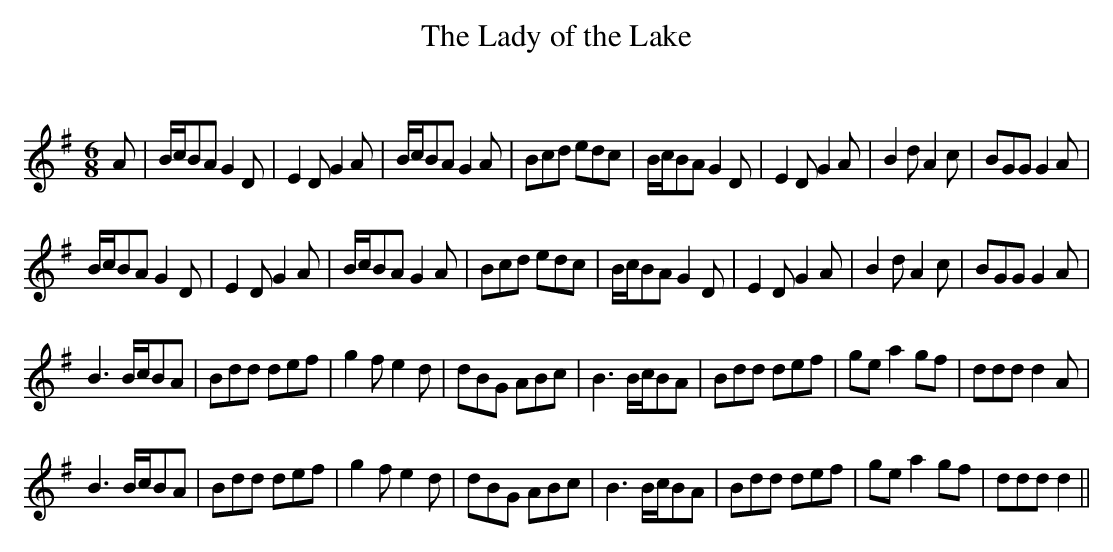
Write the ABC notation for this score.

X:1
T: The Lady of the Lake
C:
Q:180
K:G
M:6/8
L:1/16
A2|BcB2A2 G4D2|E4D2 G4A2|BcB2A2 G4A2|B2c2d2 e2d2c2|BcB2A2 G4D2|E4D2 G4A2|B4d2 A4c2|B2G2G2 G4A2|
BcB2A2 G4D2|E4D2 G4A2|BcB2A2 G4A2|B2c2d2 e2d2c2|BcB2A2 G4D2|E4D2 G4A2|B4d2 A4c2|B2G2G2 G4A2|
B6 BcB2A2|B2d2d2 d2e2f2|g4f2 e4d2|d2B2G2 A2B2c2|B6 BcB2A2|B2d2d2 d2e2f2|g2e2a4g2f2|d2d2d2 d4A2|
B6 BcB2A2|B2d2d2 d2e2f2|g4f2 e4d2|d2B2G2 A2B2c2|B6 BcB2A2|B2d2d2 d2e2f2|g2e2a4g2f2|d2d2d2 d4||
